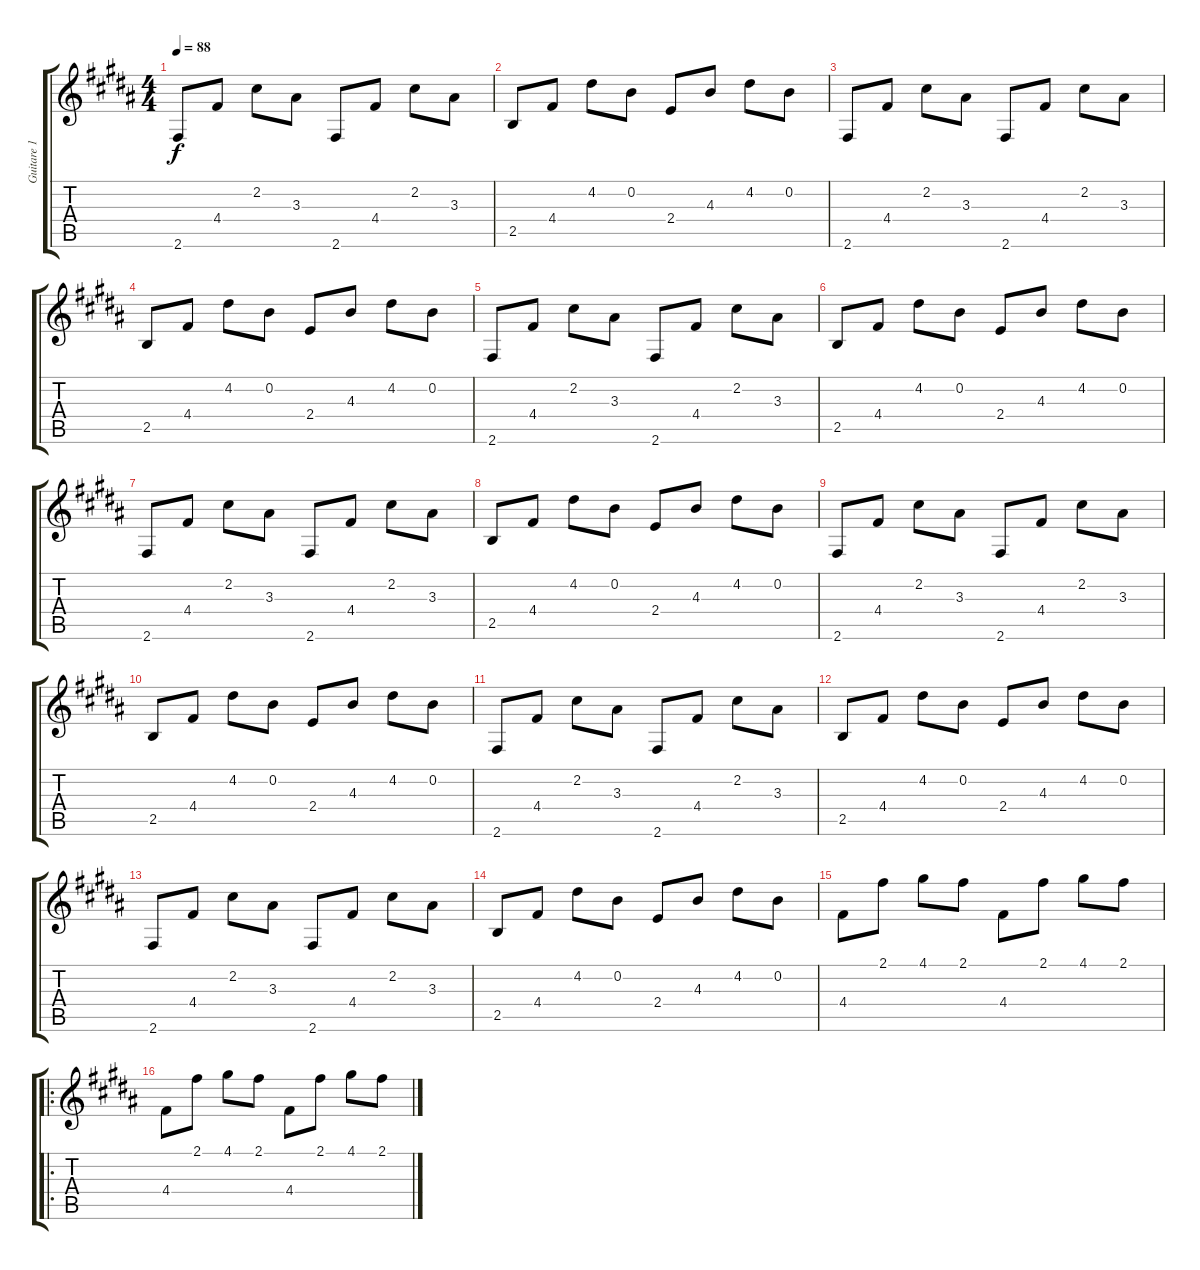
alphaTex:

\track ("Guitare 1" "Guitare 1") {instrument acousticguitarsteel}
\staff {score tabs}
\tuning (E4 B3 G3 D3 A2 E2) {hide}
\ts (4 4)
\tempo 88
\clef g2
\ks b
2.6.8{dy f} 4.4.8 2.2.8 3.3.8 2.6.8 4.4.8 2.2.8 3.3.8 |
2.5.8 4.4.8 4.2.8 0.2.8 2.4.8 4.3.8 4.2.8 0.2.8 |
2.6.8 4.4.8 2.2.8 3.3.8 2.6.8 4.4.8 2.2.8 3.3.8 |
2.5.8 4.4.8 4.2.8 0.2.8 2.4.8 4.3.8 4.2.8 0.2.8 |
2.6.8 4.4.8 2.2.8 3.3.8 2.6.8 4.4.8 2.2.8 3.3.8 |
2.5.8 4.4.8 4.2.8 0.2.8 2.4.8 4.3.8 4.2.8 0.2.8 |
2.6.8 4.4.8 2.2.8 3.3.8 2.6.8 4.4.8 2.2.8 3.3.8 |
2.5.8 4.4.8 4.2.8 0.2.8 2.4.8 4.3.8 4.2.8 0.2.8 |
2.6.8 4.4.8 2.2.8 3.3.8 2.6.8 4.4.8 2.2.8 3.3.8 |
2.5.8 4.4.8 4.2.8 0.2.8 2.4.8 4.3.8 4.2.8 0.2.8 |
2.6.8 4.4.8 2.2.8 3.3.8 2.6.8 4.4.8 2.2.8 3.3.8 |
2.5.8 4.4.8 4.2.8 0.2.8 2.4.8 4.3.8 4.2.8 0.2.8 |
2.6.8 4.4.8 2.2.8 3.3.8 2.6.8 4.4.8 2.2.8 3.3.8 |
2.5.8 4.4.8 4.2.8 0.2.8 2.4.8 4.3.8 4.2.8 0.2.8 |
4.4.8{volume 8} 2.1.8 4.1.8 2.1.8 4.4.8 2.1.8 4.1.8 2.1.8 |
\ro
4.4.8 2.1.8 4.1.8 2.1.8 4.4.8 2.1.8 4.1.8 2.1.8
